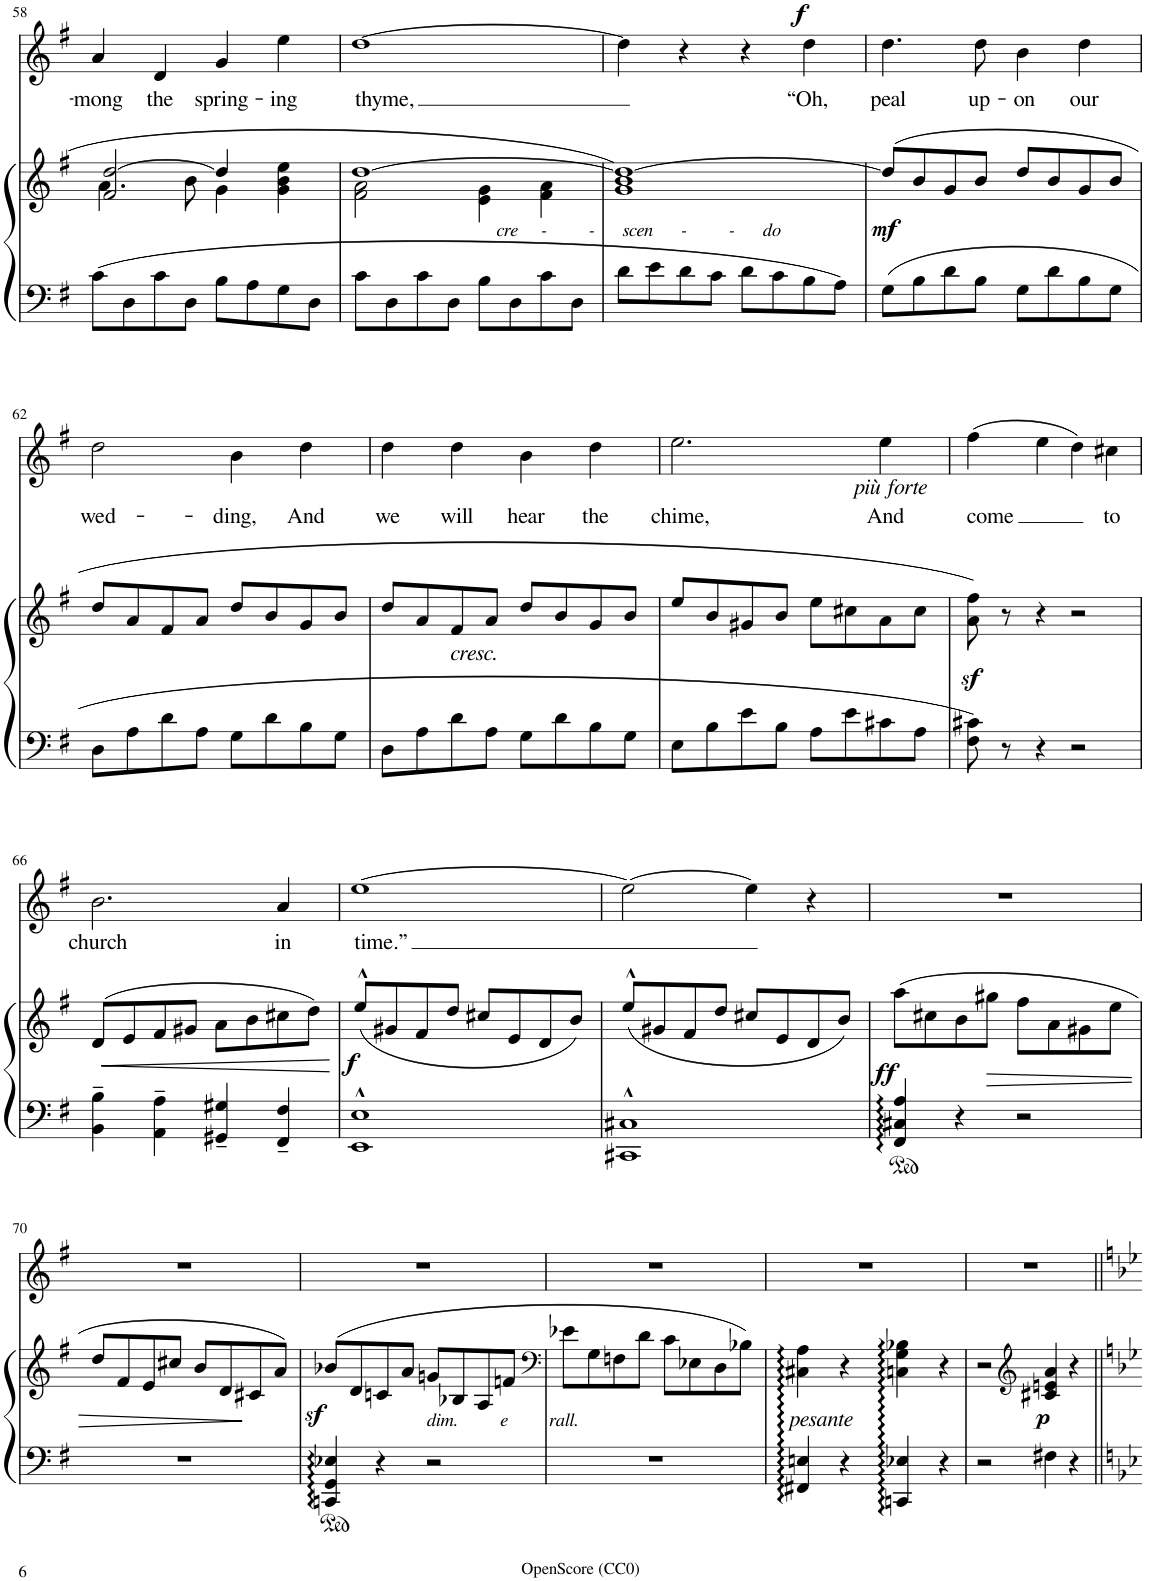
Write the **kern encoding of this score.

**kern	**kern	**dynam	**kern	**text	**dynam
*part2	*part2	*part2	*part1	*part1	*part1
*staff3	*staff2	*staff2/3	*staff1	*staff1	*staff1
*I"Piano	*	*	*I"Voice	*	*
*I'Pno	*	*	*	*	*
!!LO:PB:g=z
*clefF4	*clefG2	*	*clefG2	*	*
*k[f#]	*k[f#]	*	*k[f#]	*	*
*M4/4	*M4/4	*	*M4/4	*	*
*met(c)	*met(c)	*	*met(c)	*	*
=58	=58	=58	=58	=58	=58
*	*^	*	*	*	*
!	!	!	!	!	!LO:LY:b	!
8c\L	2f#/ [2dd/	4.a\	.	4a/	-mong	.
8D\	.	.	.	.	.	.
!	!	!	!	!	!LO:LY:b	!
8c\	.	.	.	4d/	the	.
8D\J	.	8b\	.	.	.	.
!	!	!	!	!	!LO:LY:b	!
8B\L	4dd/]	4g\	.	4g/	spring-	.
8A\	.	.	.	.	.	.
!	!	!	!	!	!LO:LY:b	!
8G\	4g\ 4b\ 4ee\	4ryy	.	4ee\	-ing	.
8D\J	.	.	.	.	.	.
=59	=59	=59	=59	=59	=59	=59
!	!	!	!	!	!LO:LY:b	!
8c\L	[1dd	2f#\ 2a\	.	[1dd	thyme,	.
8D\	.	.	.	.	.	.
8c\	.	.	.	.	.	.
8D\J	.	.	.	.	.	.
!	!	!LO:TX:b:i:t=cre     -         -      scen      -         -      do	!	!	!	!
8B\L	.	4e\ 4g\	.	.	.	.
8D\	.	.	.	.	.	.
8c\	.	4f#\ 4a\	.	.	.	.
8D\J	.	.	.	.	.	.
*	*v	*v	*	*	*	*
=60	=60	=60	=60	=60	=60
8d\L	1g 1b 1dd_	.	4dd\]	.	.
8e\	.	.	.	.	.
8d\	.	.	4r	.	.
8c\J	.	.	.	.	.
8d\L	.	.	4r	.	.
8c\	.	.	.	.	.
!	!	!	!	!LO:LY:b	!LO:DY:a
8B\	.	.	4dd\	“Oh,	f
8A\J	.	.	.	.	.
=61	=61	=61	=61	=61	=61
!	!	!LO:DY:b	!	!LO:LY:b	!
8G\L	(8dd/L]	mf	4.dd\	peal	.
8B\	8b/	.	.	.	.
8d\	8g/	.	.	.	.
!	!	!	!	!LO:LY:b	!
8B\J	8b/J	.	8dd\	up-	.
!	!	!	!	!LO:LY:b	!
8G\L	8dd/L	.	4b\	-on	.
8d\	8b/	.	.	.	.
!	!	!	!	!LO:LY:b	!
8B\	8g/	.	4dd\	our	.
8G\J	8b/J	.	.	.	.
!!LO:LB:g=z
=62	=62	=62	=62	=62	=62
!	!	!	!	!LO:LY:b	!
8D\L	8dd/L	.	2dd\	wed-	.
8A\	8a/	.	.	.	.
8d\	8f#/	.	.	.	.
8A\J	8a/J	.	.	.	.
!	!	!	!	!LO:LY:b	!
8G\L	8dd/L	.	4b\	-ding,	.
8d\	8b/	.	.	.	.
!	!	!	!	!LO:LY:b	!
8B\	8g/	.	4dd\	And	.
8G\J	8b/J	.	.	.	.
=63	=63	=63	=63	=63	=63
!	!	!	!	!LO:LY:b	!
8D\L	8dd/L	.	4dd\	we	.
8A\	8a/	.	.	.	.
!	!LO:TX:b:i:t=cresc.	!	!	!	!
!	!	!	!	!LO:LY:b	!
8d\	8f#/	.	4dd\	will	.
8A\J	8a/J	.	.	.	.
!	!	!	!	!LO:LY:b	!
8G\L	8dd/L	.	4b\	hear	.
8d\	8b/	.	.	.	.
!	!	!	!	!LO:LY:b	!
8B\	8g/	.	4dd\	the	.
8G\J	8b/J	.	.	.	.
=64	=64	=64	=64	=64	=64
!	!	!	!	!LO:LY:b	!
8E\L	8ee/L	.	2.ee\	chime,	.
8B\	8b/	.	.	.	.
8e\	8g#X/	.	.	.	.
8B\J	8b/J	.	.	.	.
8A\L	8ee\L	.	.	.	.
8e\	8cc#X\	.	.	.	.
!	!	!	!LO:TX:b:i:t=più forte	!	!
!	!	!	!	!LO:LY:b	!
8c#X\	8a\	.	4ee\	And	.
8A\J	8cc#\J	.	.	.	.
=65	=65	=65	=65	=65	=65
!	!	!	!	!LO:LY:b	!
8F#\ 8c#X\	8a\z< 8ff#\z<)	.	(4ff#\	come	.
8r	8r	.	.	.	.
4r	4r	.	4ee\	.	.
2r	2r	.	4dd\)	.	.
!	!	!	!	!LO:LY:b	!
.	.	.	4cc#X\	to	.
!!LO:LB:g=z
=66	=66	=66	=66	=66	=66
!	!	!LO:HP:b	!	!LO:LY:b	!
4BB\~ 4B\~	(8d/L	<	2.b\	church	.
.	8e/	.	.	.	.
4AA\~ 4A\~	8f#/	.	.	.	.
.	8g#X/J	.	.	.	.
4GG#X/~ 4G#X/~	8a\L	.	.	.	.
.	8b\	.	.	.	.
!	!	!	!	!LO:LY:b	!
4FF#/~ 4F#/~	8cc#X\	.	4a/	in	.
.	8dd\J)	.	.	.	.
=67	=67	=67	=67	=67	=67
!	!	!LO:DY:b	!	!LO:LY:b	!
1EE^^ 1E^^	(8ee^^/L	f	[1ee	time.”	.
.	8g#X/	.	.	.	.
.	8f#/	.	.	.	.
.	8dd/J	.	.	.	.
.	8cc#X/L	.	.	.	.
.	8e/	.	.	.	.
.	8d/	.	.	.	.
.	8b/J)	.	.	.	.
=68	=68	=68	=68	=68	=68
1CC#X^^ 1C#X^^	(8ee^^/L	.	2ee\_	.	.
.	8g#X/	.	.	.	.
.	8f#/	.	.	.	.
.	8dd/J	.	.	.	.
.	8cc#X/L	.	4ee\]	.	.
.	8e/	.	.	.	.
.	8d/	.	4r	.	.
.	8b/J)	.	.	.	.
=69	=69	=69	=69	=69	=69
!	!	!LO:DY:b	!	!	!
4FF#/ 4C#X/ 4A/	(8aa\L	ff	1r	.	.
.	8cc#X\	.	.	.	.
4r	8b\	.	.	.	.
.	8gg#X\J	.	.	.	.
2r	8ff#\L	.	.	.	.
.	8a\	.	.	.	.
.	8g#X\	.	.	.	.
.	8ee\J	.	.	.	.
!!LO:LB:g=z
=70	=70	=70	=70	=70	=70
1r	8dd/L	.	1r	.	.
.	8f#/	.	.	.	.
.	8e/	.	.	.	.
.	8cc#X/J	.	.	.	.
.	8b/L	.	.	.	.
.	8d/	.	.	.	.
.	8c#X/	[	.	.	.
.	8a/J)	.	.	.	.
=71	=71	=71	=71	=71	=71
4CCn/ 4GG/ 4E-X/	(8b-Xz</L	.	1r	.	.
.	8d/	.	.	.	.
4r	8cn/	.	.	.	.
.	8a/J	.	.	.	.
!	!LO:TX:b:i:t=dim.         e         rall.	!	!	!	!
2r	8gn/L	.	.	.	.
.	8B-X/	.	.	.	.
.	8A/	.	.	.	.
.	8fn/J	.	.	.	.
=72	=72	=72	=72	=72	=72
*	*clefF4	*	*	*	*
1r	8e-X\L	.	1r	.	.
.	8G\	.	.	.	.
.	8Fn\	.	.	.	.
.	8d\J	.	.	.	.
.	8c\L	.	.	.	.
.	8E-X\	.	.	.	.
.	8D\	.	.	.	.
.	8B-X\J)	.	.	.	.
=73	=73	=73	=73	=73	=73
!	!LO:TX:b:i:t=pesante	!	!	!	!
4FF#X/ 4En/	4C#X\ 4A\	.	1r	.	.
4r	4r	.	.	.	.
4CCn/ 4E-X/	4Cn\ 4G\ 4B-X\	.	.	.	.
4r	4r	.	.	.	.
=74	=74	=74	=74	=74	=74
2r	2r	.	1r	.	.
*	*clefG2	*	*	*	*
!	!	!LO:DY:b	!	!	!
4F#X\	4c#X/ 4en/ 4a/	p	.	.	.
4r	4r	.	.	.	.
=||	=||	=||	=||	=||	=||
*-	*-	*-	*-	*-	*-
